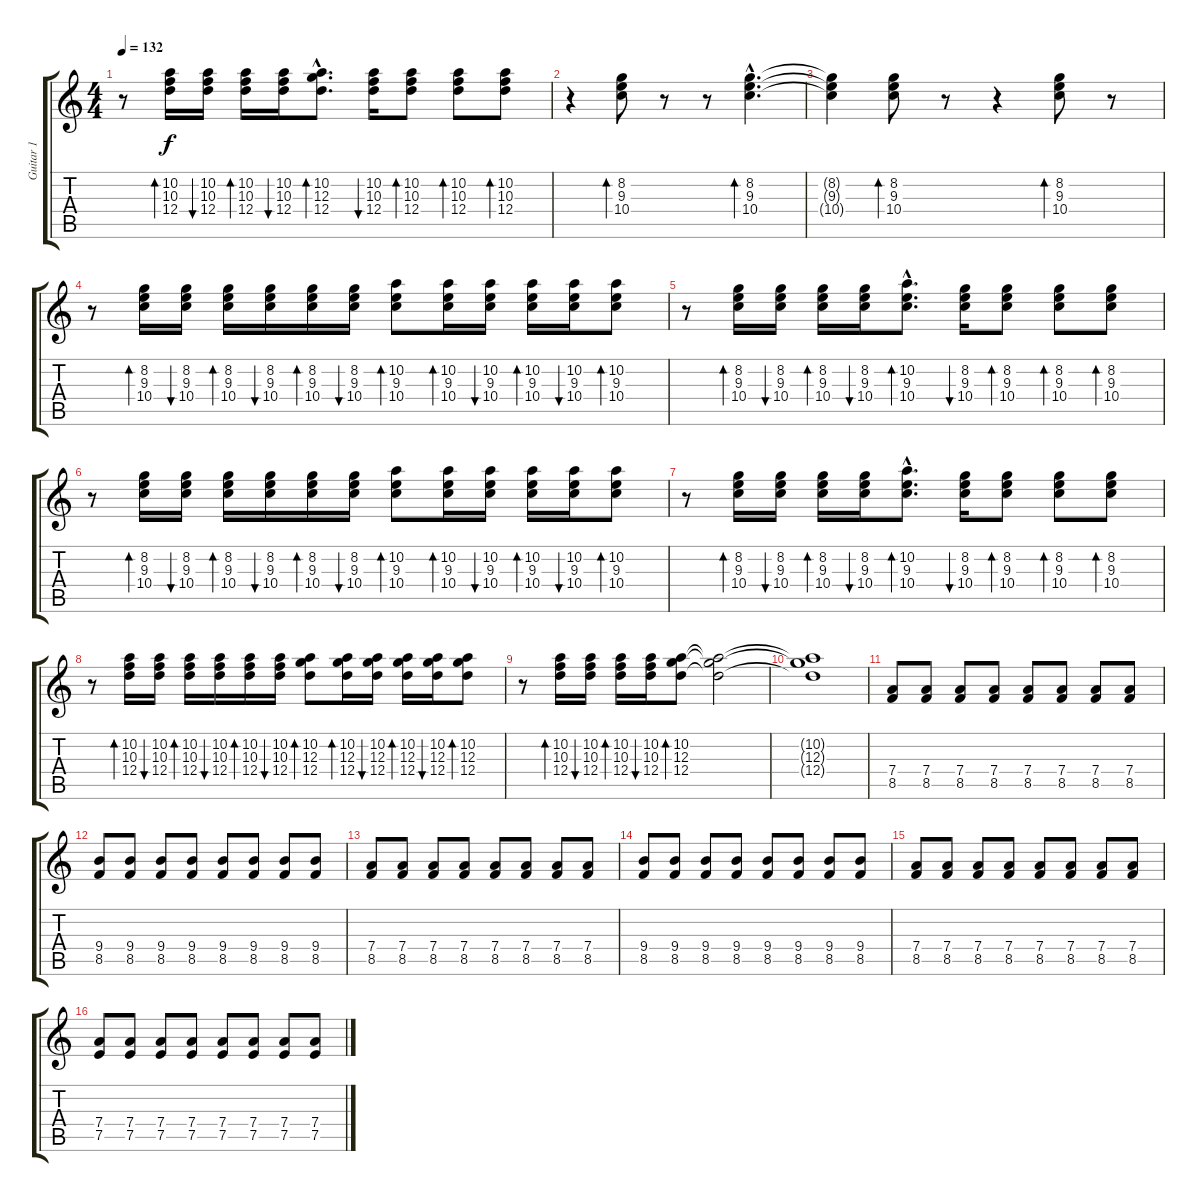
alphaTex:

\track ("Guitar 1" "Guitar 1") {instrument electricguitarclean}
\staff {score tabs}
\tuning (E4 B3 G3 D3 A2 E2) {hide}
\ts (4 4)
\tempo 132
\clef g2
\ks c
r.8{dy f} (10.2 10.3 12.4).16{bd 120} (10.2 10.3 12.4).16{bu 120} (10.2 10.3 12.4).16{bd 120} (10.2 10.3 12.4).16{bu 120} (10.2 12.3{hac} 12.4{hac}).8{d bd 120} (10.2 10.3 12.4).16{bu 120} (10.2 10.3 12.4).8{bd 120} (10.2 10.3 12.4).8{bd 120} (10.2 10.3 12.4).8{bd 120} |
r.4 (8.2 9.3 10.4).8{bd 120} r.8 r.8 (8.2{hac} 9.3{hac} 10.4{hac}).4{d bd 120} |
(8.2{t} 9.3{t} 10.4{t}).4 (8.2 9.3 10.4).8{bd 120} r.8 r.4 (8.2 9.3 10.4).8{bd 120} r.8 |
r.8 (8.2 9.3 10.4).16{bd 120} (8.2 9.3 10.4).16{bu 120} (8.2 9.3 10.4).16{bd 120} (8.2 9.3 10.4).16{bu 120} (8.2 9.3 10.4).16{bd 120} (8.2 9.3 10.4).16{bu 120} (10.2 9.3 10.4).8{bd 120} (10.2 9.3 10.4).16{bd 120} (10.2 9.3 10.4).16{bu 120} (10.2 9.3 10.4).16{bd 120} (10.2 9.3 10.4).16{bu 120} (10.2 9.3 10.4).8{bd 120} |
r.8 (8.2 9.3 10.4).16{bd 120} (8.2 9.3 10.4).16{bu 120} (8.2 9.3 10.4).16{bd 120} (8.2 9.3 10.4).16{bu 120} (10.2 9.3{hac} 10.4{hac}).8{d bd 120} (8.2 9.3 10.4).16{bu 120} (8.2 9.3 10.4).8{bd 120} (8.2 9.3 10.4).8{bd 120} (8.2 9.3 10.4).8{bd 120} |
r.8 (8.2 9.3 10.4).16{bd 120} (8.2 9.3 10.4).16{bu 120} (8.2 9.3 10.4).16{bd 120} (8.2 9.3 10.4).16{bu 120} (8.2 9.3 10.4).16{bd 120} (8.2 9.3 10.4).16{bu 120} (10.2 9.3 10.4).8{bd 120} (10.2 9.3 10.4).16{bd 120} (10.2 9.3 10.4).16{bu 120} (10.2 9.3 10.4).16{bd 120} (10.2 9.3 10.4).16{bu 120} (10.2 9.3 10.4).8{bd 120} |
r.8 (8.2 9.3 10.4).16{bd 120} (8.2 9.3 10.4).16{bu 120} (8.2 9.3 10.4).16{bd 120} (8.2 9.3 10.4).16{bu 120} (10.2 9.3{hac} 10.4{hac}).8{d bd 120} (8.2 9.3 10.4).16{bu 120} (8.2 9.3 10.4).8{bd 120} (8.2 9.3 10.4).8{bd 120} (8.2 9.3 10.4).8{bd 120} |
r.8 (10.2 10.3 12.4).16{bd 120} (10.2 10.3 12.4).16{bu 120} (10.2 10.3 12.4).16{bd 120} (10.2 10.3 12.4).16{bu 120} (10.2 10.3 12.4).16{bd 120} (10.2 10.3 12.4).16{bu 120} (10.2 12.3 12.4).8{bd 120} (10.2 12.3 12.4).16{bd 120} (10.2 12.3 12.4).16{bu 120} (10.2 12.3 12.4).16{bd 120} (10.2 12.3 12.4).16{bu 120} (10.2 12.3 12.4).8{bd 120} |
r.8 (10.2 10.3 12.4).16{bd 120} (10.2 10.3 12.4).16{bu 120} (10.2 10.3 12.4).16{bd 120} (10.2 10.3 12.4).16{bu 120} (10.2 12.3 12.4).8{bd 120} (10.2{t} 12.3{t} 12.4{t}).2 |
(10.2{t} 12.3{t} 12.4{t}).1 |
(7.4 8.5).8 (7.4 8.5).8 (7.4 8.5).8 (7.4 8.5).8 (7.4 8.5).8 (7.4 8.5).8 (7.4 8.5).8 (7.4 8.5).8 |
(9.4 8.5).8 (9.4 8.5).8 (9.4 8.5).8 (9.4 8.5).8 (9.4 8.5).8 (9.4 8.5).8 (9.4 8.5).8 (9.4 8.5).8 |
(7.4 8.5).8 (7.4 8.5).8 (7.4 8.5).8 (7.4 8.5).8 (7.4 8.5).8 (7.4 8.5).8 (7.4 8.5).8 (7.4 8.5).8 |
(9.4 8.5).8 (9.4 8.5).8 (9.4 8.5).8 (9.4 8.5).8 (9.4 8.5).8 (9.4 8.5).8 (9.4 8.5).8 (9.4 8.5).8 |
(7.4 8.5).8 (7.4 8.5).8 (7.4 8.5).8 (7.4 8.5).8 (7.4 8.5).8 (7.4 8.5).8 (7.4 8.5).8 (7.4 8.5).8 |
(7.4 7.5).8 (7.4 7.5).8 (7.4 7.5).8 (7.4 7.5).8 (7.4 7.5).8 (7.4 7.5).8 (7.4 7.5).8 (7.4 7.5).8
